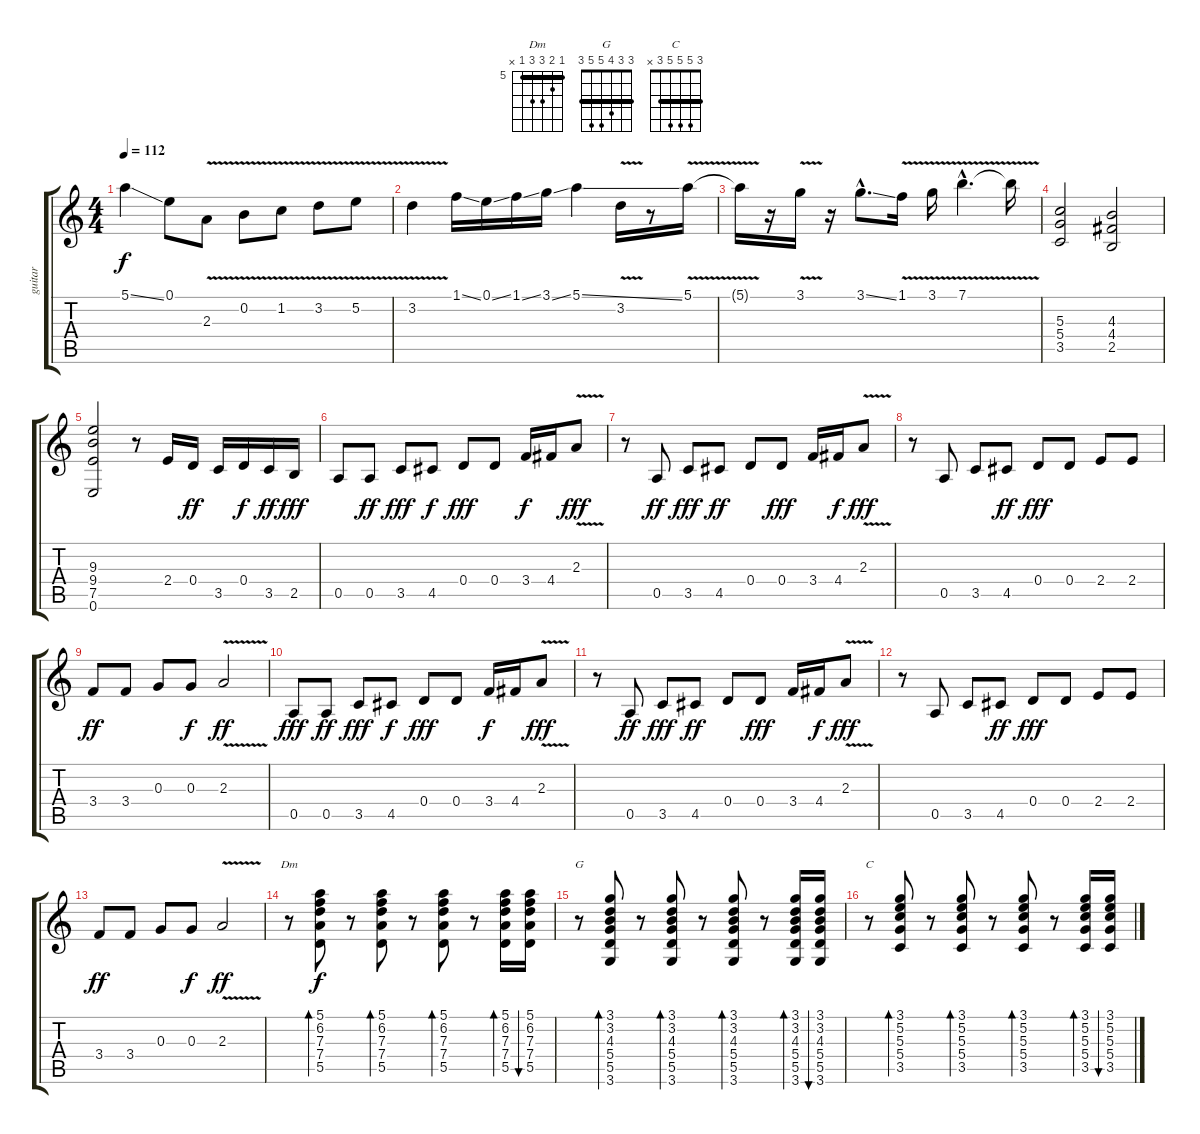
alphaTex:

\track ("guitar" "guitar") {instrument acousticguitarnylon}
\staff {score tabs}
\tuning (E4 B3 G3 D3 A2 E2) {hide}
\chord ("Dm" 5 6 7 7 5 x) {firstfret 5 barre 5}
\chord ("G" 3 3 4 5 5 3) {barre 3}
\chord ("C" 3 5 5 5 3 x) {barre 3}
\ts (4 4)
\tempo 112
\clef g2
\ks c
5.1{ss}.4{dy f} 0.1.8 2.3{v}.8 0.2{v}.8 1.2{v}.8 3.2{v}.8 5.2{v}.8 |
3.2{v}.4 1.1{ss}.16 0.1{ss}.16 1.1{ss}.16 3.1{ss}.16 5.1{ss}.4 3.2{v}.16 r.8 5.1{v}.16 |
5.1{t}.16 r.16 3.1{v}.16 r.16 3.1{ss hac}.8{d} 1.1{v}.16 3.1{v}.16 7.1{v hac}.4{d} 7.1{t}.16 |
(5.3 5.4 3.5).2 (4.3 4.4 2.5).2 |
(9.3 9.4 7.5 0.6).2 r.8 2.4.16 0.4.16{dy ff} 3.5.16 0.4.16{dy f} 3.5.16{dy ff} 2.5.16{dy fff} |
0.5.8 0.5.8{dy ff} 3.5.8{dy fff} 4.5.8{dy f} 0.4.8{dy fff} 0.4.8 3.4.16{dy f} 4.4.16 2.3{v}.8{dy fff} |
r.8 0.5.8{dy ff} 3.5.8{dy fff} 4.5.8{dy ff} 0.4.8 0.4.8{dy fff} 3.4.16 4.4.16{dy f} 2.3{v}.8{dy fff} |
r.8 0.5.8 3.5.8 4.5.8{dy ff} 0.4.8{dy fff} 0.4.8 2.4.8 2.4.8 |
3.4.8{dy ff} 3.4.8 0.3.8 0.3.8{dy f} 2.3{v}.2{dy ff} |
0.5.8{dy fff} 0.5.8{dy ff} 3.5.8{dy fff} 4.5.8{dy f} 0.4.8{dy fff} 0.4.8 3.4.16{dy f} 4.4.16 2.3{v}.8{dy fff} |
r.8 0.5.8{dy ff} 3.5.8{dy fff} 4.5.8{dy ff} 0.4.8 0.4.8{dy fff} 3.4.16 4.4.16{dy f} 2.3{v}.8{dy fff} |
r.8 0.5.8 3.5.8 4.5.8{dy ff} 0.4.8{dy fff} 0.4.8 2.4.8 2.4.8 |
3.4.8{dy ff} 3.4.8 0.3.8 0.3.8{dy f} 2.3{v}.2{dy ff} |
r.8{ch "Dm" instrument acousticguitarnylon} (5.1 6.2 7.3 7.4 5.5).8{bd 60 dy f} r.8 (5.1 6.2 7.3 7.4 5.5).8{bd 60} r.8 (5.1 6.2 7.3 7.4 5.5).8{bd 60} r.8 (5.1 6.2 7.3 7.4 5.5).16{bd 60} (5.1 6.2 7.3 7.4 5.5).16{bu 60} |
r.8{ch "G"} (3.1 3.2 4.3 5.4 5.5 3.6).8{bd 60} r.8 (3.1 3.2 4.3 5.4 5.5 3.6).8{bd 60} r.8 (3.1 3.2 4.3 5.4 5.5 3.6).8{bd 60} r.8 (3.1 3.2 4.3 5.4 5.5 3.6).16{bd 60} (3.1 3.2 4.3 5.4 5.5 3.6).16{bu 60} |
r.8{ch "C"} (3.1 5.2 5.3 5.4 3.5).8{bd 60} r.8 (3.1 5.2 5.3 5.4 3.5).8{bd 60} r.8 (3.1 5.2 5.3 5.4 3.5).8{bd 60} r.8 (3.1 5.2 5.3 5.4 3.5).16{bd 60} (3.1 5.2 5.3 5.4 3.5).16{bu 60}
